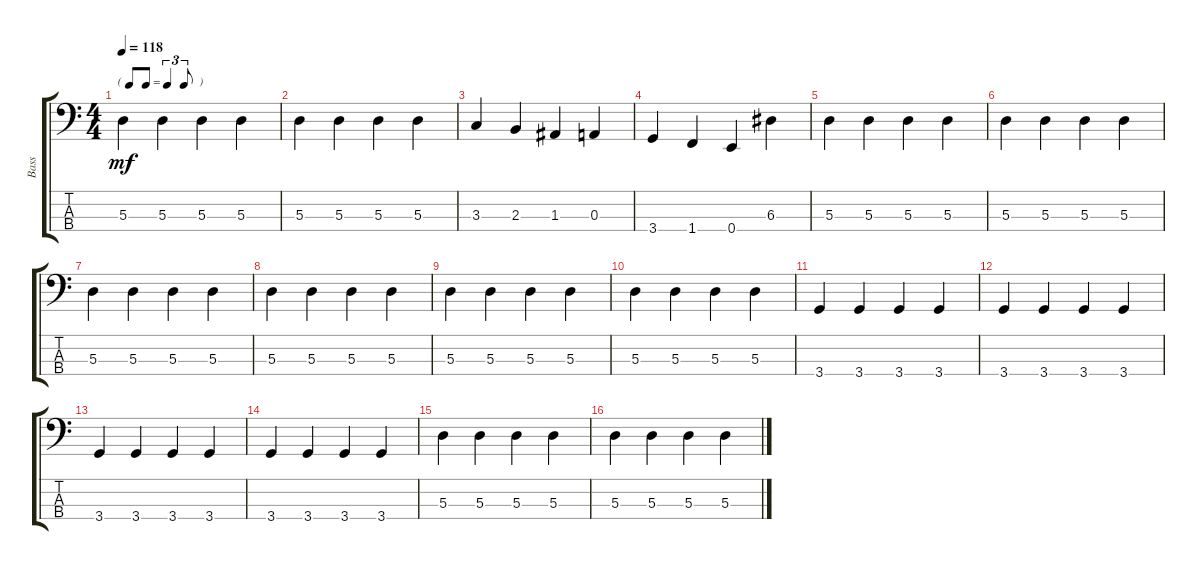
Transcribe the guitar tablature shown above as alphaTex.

\track ("Bass" "Bass") {instrument electricbassfinger}
\staff {score tabs}
\tuning (G2 D2 A1 E1) {hide}
\ts (4 4)
\tf triplet8th
\tempo 118
\clef f4
\ks c
5.3.4{dy mf} 5.3.4 5.3.4 5.3.4 |
5.3.4 5.3.4 5.3.4 5.3.4 |
3.3.4 2.3.4 1.3.4 0.3.4 |
3.4.4 1.4.4 0.4.4 6.3.4 |
5.3.4 5.3.4 5.3.4 5.3.4 |
5.3.4 5.3.4 5.3.4 5.3.4 |
5.3.4 5.3.4 5.3.4 5.3.4 |
5.3.4 5.3.4 5.3.4 5.3.4 |
5.3.4 5.3.4 5.3.4 5.3.4 |
5.3.4 5.3.4 5.3.4 5.3.4 |
3.4.4 3.4.4 3.4.4 3.4.4 |
3.4.4 3.4.4 3.4.4 3.4.4 |
3.4.4 3.4.4 3.4.4 3.4.4 |
3.4.4 3.4.4 3.4.4 3.4.4 |
5.3.4 5.3.4 5.3.4 5.3.4 |
5.3.4 5.3.4 5.3.4 5.3.4
